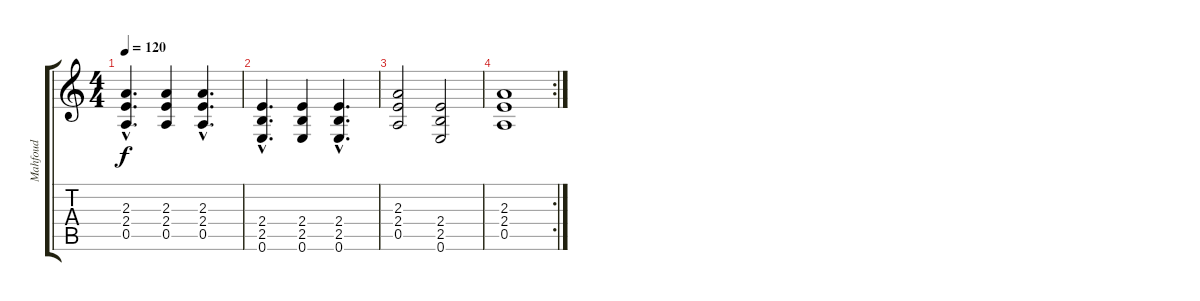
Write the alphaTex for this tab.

\track ("Mahfoud" "Mahfoud") {instrument acousticguitarnylon}
\staff {score tabs}
\tuning (E4 B3 G3 D3 A2 E2) {hide}
\ts (4 4)
\tempo 120
\clef g2
\ks c
(2.3{hac} 2.4{hac} 0.5{hac}).4{d dy f} (2.3 2.4 0.5).4 (2.3{hac} 2.4{hac} 0.5{hac}).4{d} |
(2.4{hac} 2.5{hac} 0.6{hac}).4{d} (2.4 2.5 0.6).4 (2.4{hac} 2.5{hac} 0.6{hac}).4{d} |
(2.3 2.4 0.5).2 (2.4 2.5 0.6).2 |
\rc 2
(2.3 2.4 0.5).1
